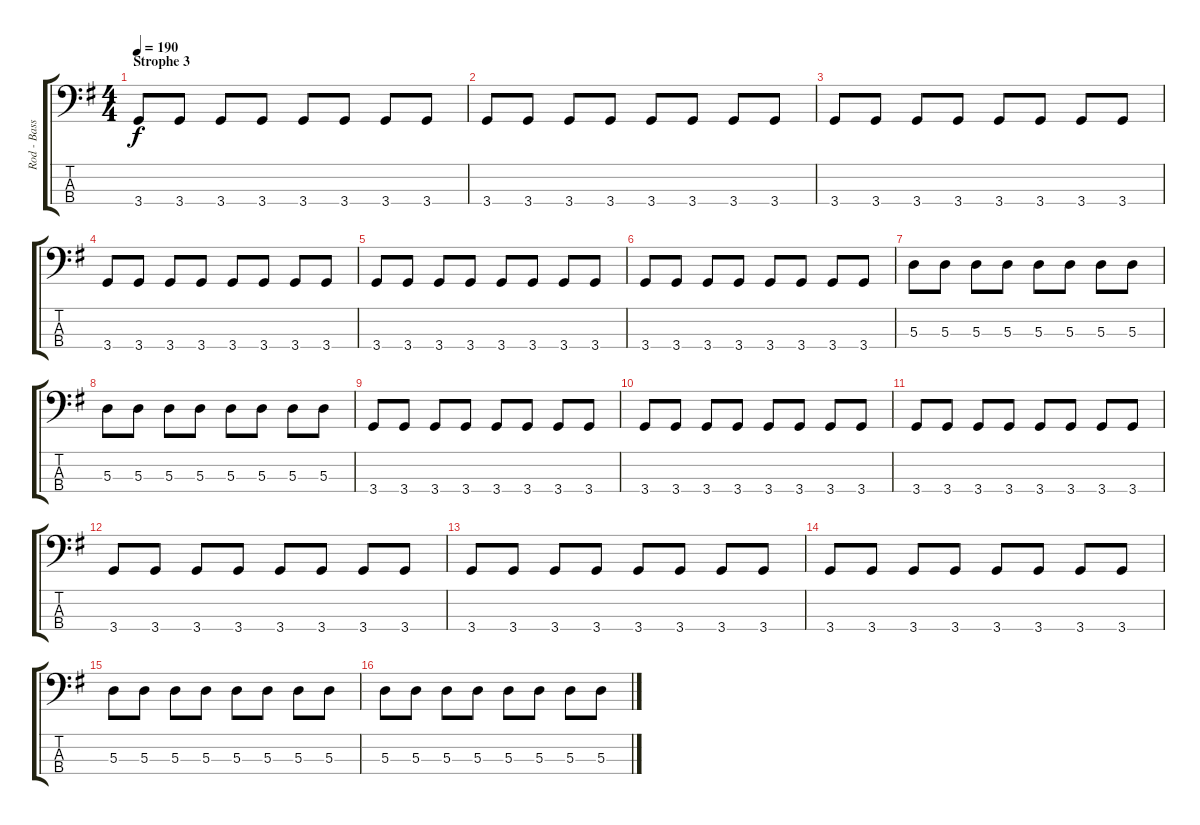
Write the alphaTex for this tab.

\track ("Rod - Bass" "Rod - Bass") {instrument electricbasspick}
\staff {score tabs}
\tuning (G2 D2 A1 E1) {hide}
\ts (4 4)
\section ("" "Strophe 3")
\tempo 190
\clef f4
\ks g
3.4.8{dy f} 3.4.8 3.4.8 3.4.8 3.4.8 3.4.8 3.4.8 3.4.8 |
3.4.8 3.4.8 3.4.8 3.4.8 3.4.8 3.4.8 3.4.8 3.4.8 |
3.4.8 3.4.8 3.4.8 3.4.8 3.4.8 3.4.8 3.4.8 3.4.8 |
3.4.8 3.4.8 3.4.8 3.4.8 3.4.8 3.4.8 3.4.8 3.4.8 |
3.4.8 3.4.8 3.4.8 3.4.8 3.4.8 3.4.8 3.4.8 3.4.8 |
3.4.8 3.4.8 3.4.8 3.4.8 3.4.8 3.4.8 3.4.8 3.4.8 |
5.3.8 5.3.8 5.3.8 5.3.8 5.3.8 5.3.8 5.3.8 5.3.8 |
5.3.8 5.3.8 5.3.8 5.3.8 5.3.8 5.3.8 5.3.8 5.3.8 |
3.4.8 3.4.8 3.4.8 3.4.8 3.4.8 3.4.8 3.4.8 3.4.8 |
3.4.8 3.4.8 3.4.8 3.4.8 3.4.8 3.4.8 3.4.8 3.4.8 |
3.4.8 3.4.8 3.4.8 3.4.8 3.4.8 3.4.8 3.4.8 3.4.8 |
3.4.8 3.4.8 3.4.8 3.4.8 3.4.8 3.4.8 3.4.8 3.4.8 |
3.4.8 3.4.8 3.4.8 3.4.8 3.4.8 3.4.8 3.4.8 3.4.8 |
3.4.8 3.4.8 3.4.8 3.4.8 3.4.8 3.4.8 3.4.8 3.4.8 |
5.3.8 5.3.8 5.3.8 5.3.8 5.3.8 5.3.8 5.3.8 5.3.8 |
5.3.8 5.3.8 5.3.8 5.3.8 5.3.8 5.3.8 5.3.8 5.3.8
